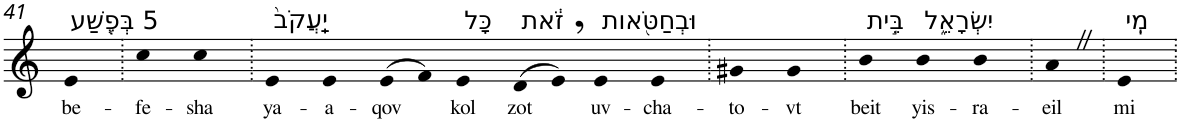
**kern	**text
*part1	*part1
*staff1	*staff1
*I"Piano	*
*I'Pno	*
!!LO:PB:g=z
*clefG2	*
*k[]	*
=41	=41
!LO:TX:a:t=5 בְּפֶ֤שַׁע	!
!	!LO:LY:b
4e	be-
=42.	=42.
!	!LO:LY:b
4cc	-fe-
!	!LO:LY:b
4cc	-sha
=43.	=43.
!LO:TX:a:t=יַֽעֲקֹב֙	!
!	!LO:LY:b
4e	ya-
!	!LO:LY:b
4e	-a-
!	!LO:LY:b
(>8e	-qov
8f)	.
!LO:TX:a:t=כָּל	!
!	!LO:LY:b
4e	kol
!LO:TX:a:t=זֹ֔את	!
!	!LO:LY:b
(>8d	zot
8e,)	.
!LO:TX:a:t=וּבְחַטֹּ֖אות	!
!	!LO:LY:b
4e	uv-
!	!LO:LY:b
4e	-cha-
=44.	=44.
!	!LO:LY:b
4g#X	-to-
!	!LO:LY:b
4g#	-vt
=45.	=45.
!LO:TX:a:t=בֵּ֣ית	!
!	!LO:LY:b
4b	beit
!LO:TX:a:t=יִשְׂרָאֵ֑ל	!
!	!LO:LY:b
4b	yis-
!	!LO:LY:b
4b	-ra-
=46.	=46.
!	!LO:LY:b
4aZ	-eil
=47.	=47.
!LO:TX:a:t=מִֽי	!
!	!LO:LY:b
4e	mi
=.	=.
*-	*-
